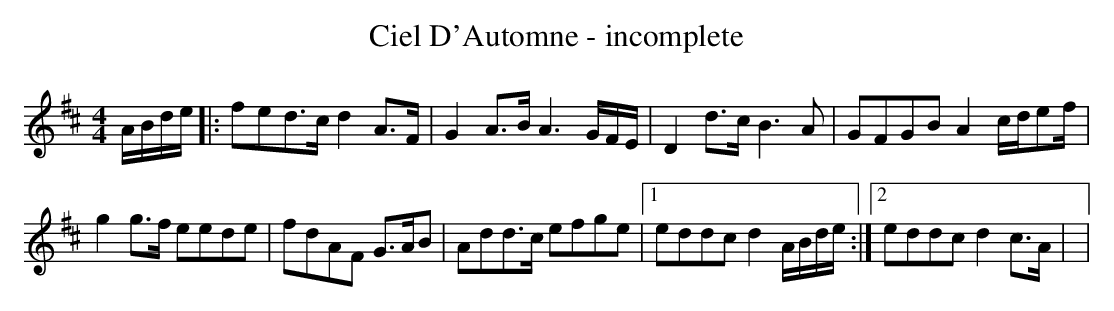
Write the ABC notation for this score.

X:1
T:Ciel D'Automne - incomplete
L:1/8
M:4/4
K:D major
A/2B/2d/2e/2 |: fed>c d2 A>F | G2A>BA3 G/2F/2E/2 | D2 d>c B3 A | GFGB A2 c/2d/2e/3f/2 |
g2 g>f eede | fdAF G3/2A/2B/1 | Add>c efge |[1 eddc d2 A/2B/2d/2e/2 :|[2 eddc d2 c>A | |
